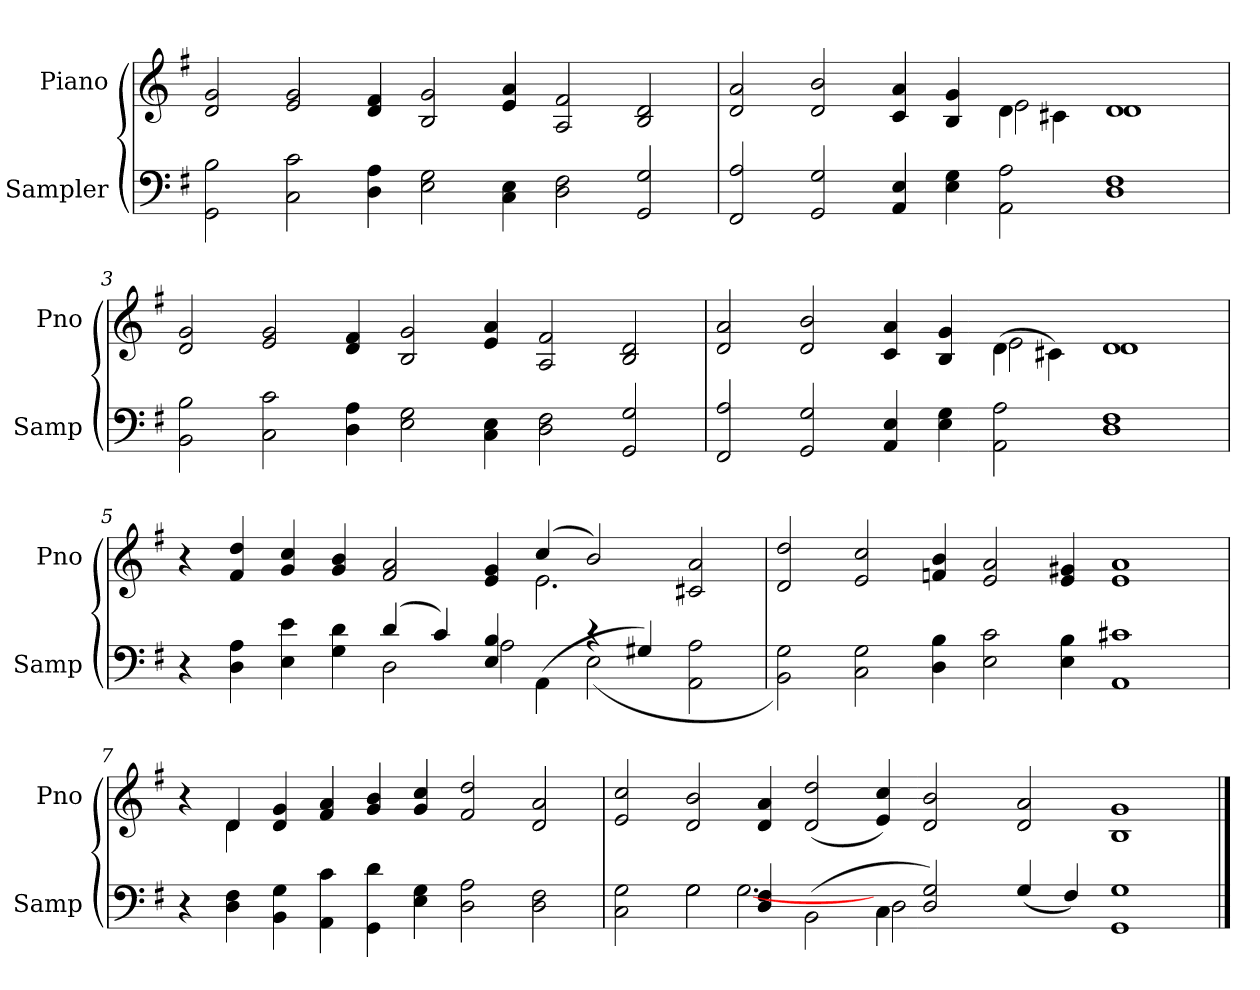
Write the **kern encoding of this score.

**kern	**kern
*part2	*part1
*staff2	*staff1
*I"Sampler	*I"Piano
*I'Samp	*I'Pno
*clefF4	*clefG2
*k[f#]	*k[f#]
*G:	*G:
=1	=1
2GG 2B	2d 2g
2C 2c	2e 2g
4D 4A	4d 4f#
2E 2G	2B 2g
4C 4E	4e 4a
2D 2F#	2A 2f#
2GG 2G	2B 2d
=2	=2
*	*^
2FF# 2A	2d 2a	1.ryy
2GG 2G	2d 2b	.
4AA 4E	4c 4a	.
4E 4G	4B 4g	.
2AA 2A	4d\	2e
.	4c#X\	.
1D 1F#	1d/	1d
*	*v	*v
=3	=3
2BB 2B	2d 2g
2C 2c	2e 2g
4D 4A	4d 4f#
2E 2G	2B 2g
4C 4E	4e 4a
2D 2F#	2A 2f#
2GG 2G	2B 2d
=4	=4
*	*^
2FF# 2A	2d 2a	1.ryy
2GG 2G	2d 2b	.
4AA 4E	4c 4a	.
4E 4G	4B 4g	.
2AA 2A	(4d\	2e
.	4c#X\)	.
1D 1F#	1d/	1d
=5	=5	=5
*^	*	*
4r	1ryy	4r	1..ryy
4D 4A	.	4f# 4dd	.
4E 4e	.	4g 4cc	.
4G 4d	.	4g 4b	.
(4d/	2D	2f# 2a	.
4c/)	.	.	.
4E 4B	2A	4e 4g	.
(4AA\	.	(4cc/	2.e
4r	(2E	2b/)	.
4G#X/)	.	.	.
2AA 2A	2ryy	2c#X 2a	2ryy
*v	*v	*	*
*	*v	*v
=6	=6
2BB 2G)	2d 2dd
2C 2G	2e 2cc
4D 4B	4fn 4b
2E 2c	2e 2a
4E 4B	4e 4g#X
1AA 1c#X	1e 1a
=7	=7
*	*^
4r	4r	4ryy
4D 4F#	4d/	4d
4BB 4G	4d 4g	0ryy
4AA 4c	4f# 4a	.
4GG 4d	4g 4b	.
4E 4G	4g 4cc	.
2D 2A	2f# 2dd	.
2D 2F#	2d 2a	.
*	*v	*v
=8	=8
*^	*
2C 2G	2ryy	2e 2cc
2G\	2G	2d 2b
4D 4F#	[2.G	4d 4a
(2BB\	.	(2d 2dd
4C\	2D	4e 4cc)
2D 2G)	.	2d 2b
.	1..ryy	.
(4G/	.	2d 2a
4F#/)	.	.
1GG 1G	.	1B 1g
*v	*v	*
==	==
*-	*-
